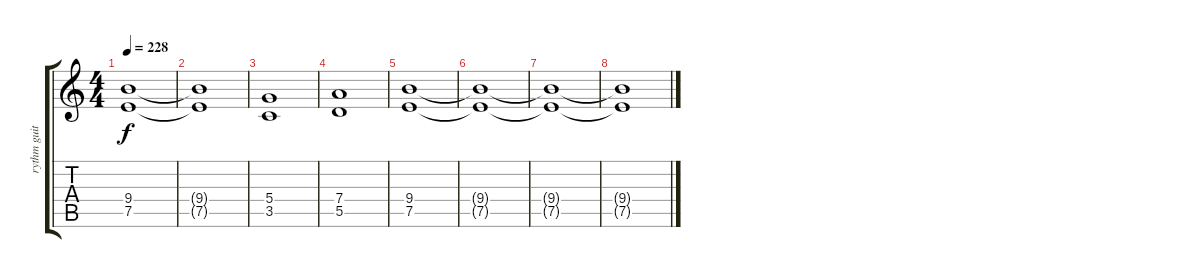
\track ("rythm guitar" "rythm guit") {instrument overdrivenguitar}
\staff {score tabs}
\tuning (E4 B3 G3 D3 A2 E2) {hide}
\ts (4 4)
\tempo 228
\clef g2
\ks c
(9.4 7.5).1{dy f} |
(9.4{t} 7.5{t}).1 |
(5.4 3.5).1 |
(7.4 5.5).1 |
(9.4 7.5).1 |
(9.4{t} 7.5{t}).1 |
(9.4{t} 7.5{t}).1 |
(9.4{t} 7.5{t}).1
